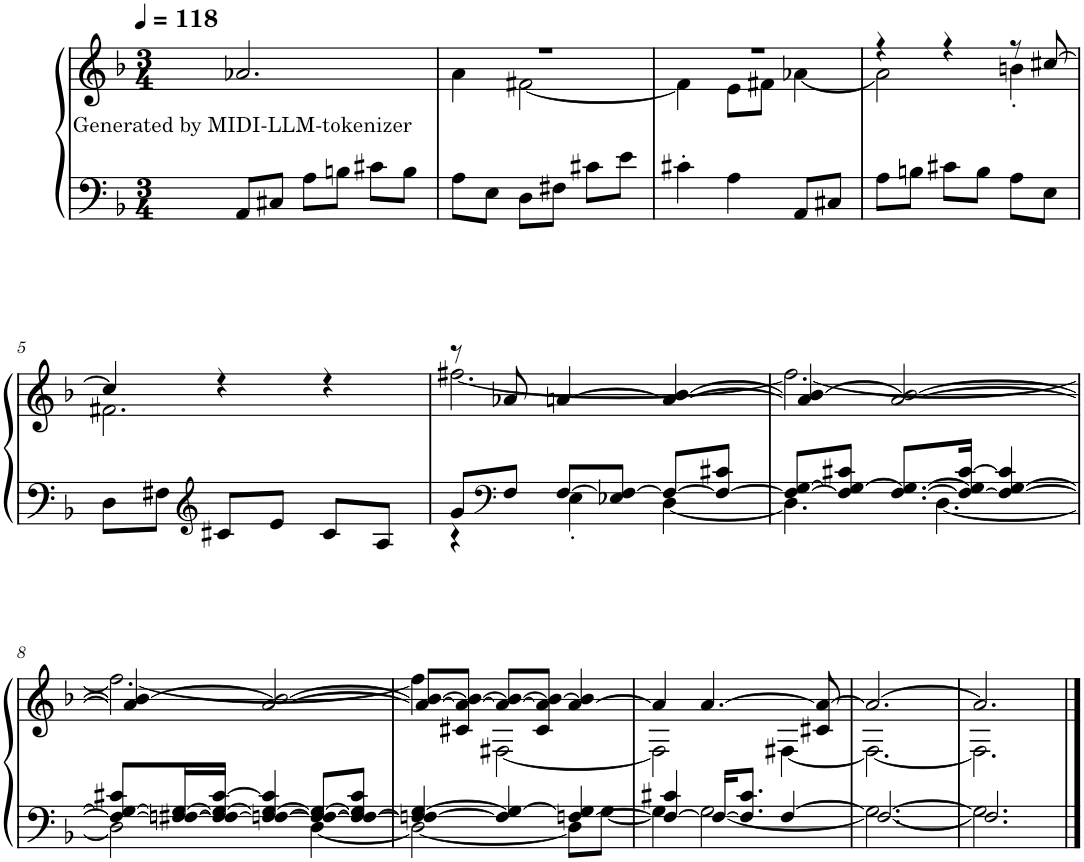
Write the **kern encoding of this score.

**kern	**kern	**text
*part1	*part1	*part1
*staff2	*staff1	*staff1
*I"Piano	*	*
*I'Pno.	*	*
*clefF4	*clefG2	*
*k[b-]	*k[b-]	*
*M3/4	*M3/4	*
*MM118	*MM118	*
=1	=1	=1
!	!	!LO:LY:b
8AA/L	2.a-X/	Generated by MIDI-LLM-tokenizer
8C#X/J	.	.
8A\L	.	.
8Bn\J	.	.
8c#X\L	.	.
8B\J	.	.
=2	=2	=2
*	*^	*
8A\L	2.r	4a\	.
8E\J	.	.	.
8D\L	.	[2f#X\	.
8F#X\J	.	.	.
8c#X\L	.	.	.
8e\J	.	.	.
=3	=3	=3	=3
4c#X'\	2.r	4f#\]	.
4A\	.	8e\L	.
.	.	8f#X\J	.
8AA/L	.	[4a-X\	.
8C#X/J	.	.	.
=4	=4	=4	=4
8A\L	4r	2a-\]	.
8Bn\J	.	.	.
8c#X\L	4r	.	.
8B\J	.	.	.
8A\L	8r	4bn'\	.
8E\J	[8cc#X/	.	.
!!LO:LB:g=z	!!
=5	=5	=5	=5
8D\L	4cc#/]	2.f#X\	.
8F#X\J	.	.	.
*clefG2	*	*	*
8c#X/L	4r	.	.
8e/J	.	.	.
8c#/L	4r	.	.
8A/J	.	.	.
=6	=6	=6	=6
*^	*	*	*
8g/L	4r	8r	[2.ff#X\	.
*clefF4	*	*	*	*
8F/J	.	8a-X/	.	.
[8F/L	4E'\	[4an/	.	.
8E-X/ 8F/_J	.	.	.	.
8F/L_	[4D\	4a/_ [4b-/	.	.
8F/_ 8c#X/J	.	.	.	.
=7	=7	=7	=7	=7
8F/_ [8G/L	4.D\]	4a/] 4b-/_	2.ff#\_	.
8F/] 8G/_ 8c#X/J	.	.	.	.
[8.F/ 8.G/_L	.	[2a/ 2b-/_	.	.
.	[4.D\	.	.	.
16F/_ 16G/] [16c#/Jk	.	.	.	.
4F/_ [4G/ 4c#/]	.	.	.	.
!!LO:LB:g=z	!!
=8	=8	=8	=8	=8
8F/_ 8G/_ 8c#X/L	2D\]	4a/] 4b-/_	2.ff#\_	.
16Fn/_ [16F#X/ 16G/_L	.	.	.	.
16F/] 16F#/_ 16G/_ [16c#/JJ	.	.	.	.
[4Fn/ 4F#/_ 4G/_ 4c#/]	.	[2a/ 2b-/_	.	.
8F/_ 8F#/_ 8G/_L	[4D\	.	.	.
8F/_ 8F#/_ 8G/] 8c#/J	.	.	.	.
=9	=9	=9	=9	=9
4Fn/_ 4F#/] [4G/	2D\_	8a/_ 8b-/_L	4ff#\]	.
.	.	8c#X/ 8a/_ 8b-/_J	.	.
4F/] 4G/_	.	8a/_ 8b-/_L	[2F#X\	.
.	.	8c#/ 8a/] 8b-/_J	.	.
[4Fn/ 4G/]	8D\L]	[4a/ 4b-/]	.	.
.	[8G\J	.	.	.
=10	=10	=10	=10	=10
4F/_ 4c#X/	4G\]	4a/]	2F#\]	.
16F/KL_	[2G\	[4.a/	.	.
8.F/] 8.c#/J	.	.	.	.
[4F/	.	.	[4F#X\	.
.	.	8c#X/ 8a/_	.	.
=11	=11	=11	=11	=11
2.F/_	2.G\_	2.a/_	2.F#\_	.
=12	=12	=12	=12	=12
2.F/]	2.G\]	2.a/]	2.F#\]	.
*v	*v	*	*	*
*	*v	*v	*
==	==	==
*-	*-	*-
